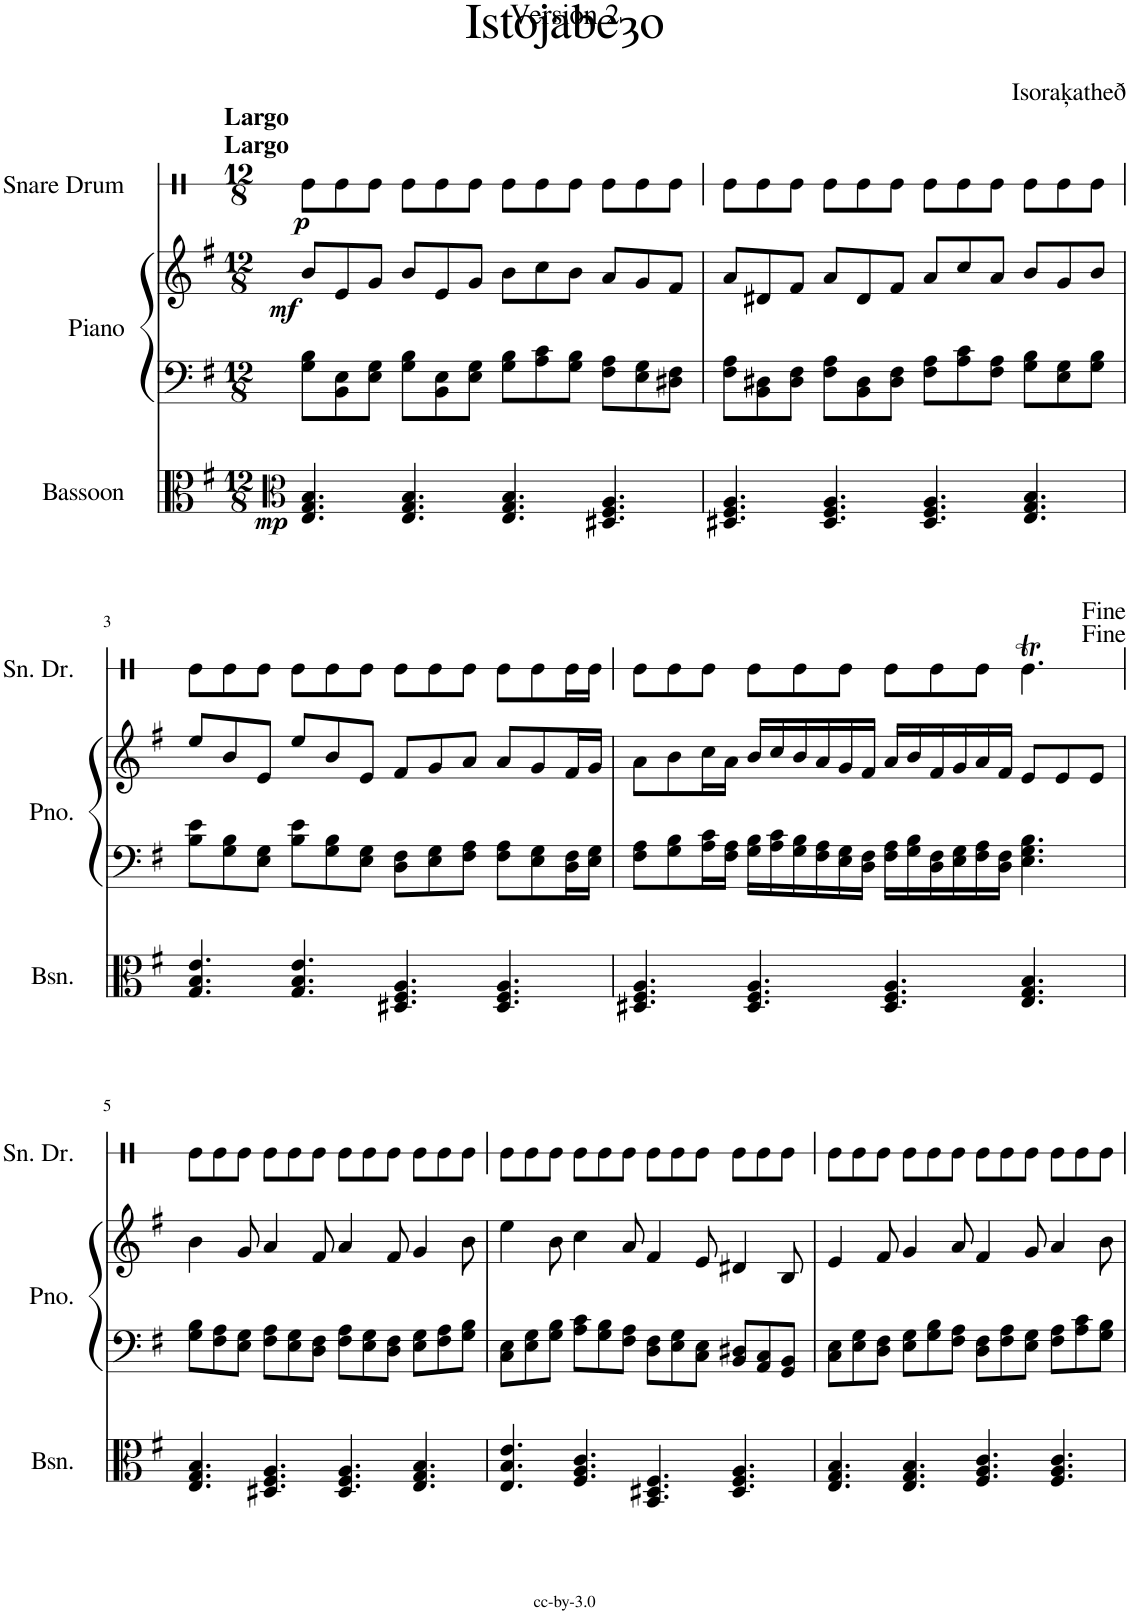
**kern	**dynam	**kern	**kern	**dynam	**kern	**dynam
*part3	*part3	*part2	*part2	*part2	*part1	*part1
*staff4	*staff4	*staff3	*staff2	*staff2/3	*staff1	*staff1
*I"Bassoon	*	*I"Piano	*	*	*I"Snare Drum	*
*I'Bsn.	*	*I'Pno.	*	*	*I'Sn. Dr.	*
*	*	*	*	*	*stria1	*
*clefC3	*	*clefF4	*clefG2	*	*clefX	*
*k[f#]	*	*k[f#]	*k[f#]	*	*k[]	*
*M12/8	*	*M12/8	*M12/8	*	*M12/8	*
=1	=1	=1	=1	=1	=1	=1
!	!	!	!	!	!LO:TX:a:B:t=Largo	!
!	!	!	!	!	!LO:TX:a:B:t=Largo	!
!	!LO:DY:b	!	!	!LO:DY:b	!	!LO:DY:b
4.E/ 4.G/ 4.B/	mp	8G\ 8B\L	8b/L	mf	8Re\L	p
.	.	8BB\ 8E\	8e/	.	8Re\	.
.	.	8E\ 8G\J	8g/J	.	8Re\J	.
4.E/ 4.G/ 4.B/	.	8G\ 8B\L	8b/L	.	8Re\L	.
.	.	8BB\ 8E\	8e/	.	8Re\	.
.	.	8E\ 8G\J	8g/J	.	8Re\J	.
4.E/ 4.G/ 4.B/	.	8G\ 8B\L	8b\L	.	8Re\L	.
.	.	8A\ 8c\	8cc\	.	8Re\	.
.	.	8G\ 8B\J	8b\J	.	8Re\J	.
4.D#X/ 4.F#/ 4.A/	.	8F#\ 8A\L	8a/L	.	8Re\L	.
.	.	8E\ 8G\	8g/	.	8Re\	.
.	.	8D#X\ 8F#\J	8f#/J	.	8Re\J	.
=2	=2	=2	=2	=2	=2	=2
4.D#X/ 4.F#/ 4.A/	.	8F#\ 8A\L	8a/L	.	8Re\L	.
.	.	8BB\ 8D#X\	8d#X/	.	8Re\	.
.	.	8D#\ 8F#\J	8f#/J	.	8Re\J	.
4.D#/ 4.F#/ 4.A/	.	8F#\ 8A\L	8a/L	.	8Re\L	.
.	.	8BB\ 8D#\	8d#/	.	8Re\	.
.	.	8D#\ 8F#\J	8f#/J	.	8Re\J	.
4.D#/ 4.F#/ 4.A/	.	8F#\ 8A\L	8a/L	.	8Re\L	.
.	.	8A\ 8c\	8cc/	.	8Re\	.
.	.	8F#\ 8A\J	8a/J	.	8Re\J	.
4.E/ 4.G/ 4.B/	.	8G\ 8B\L	8b/L	.	8Re\L	.
.	.	8E\ 8G\	8g/	.	8Re\	.
.	.	8G\ 8B\J	8b/J	.	8Re\J	.
!!LO:LB:g=z
=3	=3	=3	=3	=3	=3	=3
4.G/ 4.B/ 4.e/	.	8B\ 8e\L	8ee/L	.	8Re\L	.
.	.	8G\ 8B\	8b/	.	8Re\	.
.	.	8E\ 8G\J	8e/J	.	8Re\J	.
4.G/ 4.B/ 4.e/	.	8B\ 8e\L	8ee/L	.	8Re\L	.
.	.	8G\ 8B\	8b/	.	8Re\	.
.	.	8E\ 8G\J	8e/J	.	8Re\J	.
4.D#X/ 4.F#/ 4.A/	.	8D\ 8F#\L	8f#/L	.	8Re\L	.
.	.	8E\ 8G\	8g/	.	8Re\	.
.	.	8F#\ 8A\J	8a/J	.	8Re\J	.
4.D#/ 4.F#/ 4.A/	.	8F#\ 8A\L	8a/L	.	8Re\L	.
.	.	8E\ 8G\	8g/	.	8Re\	.
.	.	16D\ 16F#\L	16f#/L	.	16Re\L	.
.	.	16E\ 16G\JJ	16g/JJ	.	16Re\JJ	.
=4	=4	=4	=4	=4	=4	=4
4.D#X/ 4.F#/ 4.A/	.	8F#\ 8A\L	8a\L	.	8Re\L	.
.	.	8G\ 8B\	8b\	.	8Re\	.
.	.	16A\ 16c\L	16cc\L	.	8Re\J	.
.	.	16F#\ 16A\JJ	16a\JJ	.	.	.
4.D#/ 4.F#/ 4.A/	.	16G\ 16B\LL	16b/LL	.	8Re\L	.
.	.	16A\ 16c\	16cc/	.	.	.
.	.	16G\ 16B\	16b/	.	8Re\	.
.	.	16F#\ 16A\	16a/	.	.	.
.	.	16E\ 16G\	16g/	.	8Re\J	.
.	.	16D\ 16F#\JJ	16f#/JJ	.	.	.
4.D#/ 4.F#/ 4.A/	.	16F#\ 16A\LL	16a/LL	.	8Re\L	.
.	.	16G\ 16B\	16b/	.	.	.
.	.	16D\ 16F#\	16f#/	.	8Re\	.
.	.	16E\ 16G\	16g/	.	.	.
.	.	16F#\ 16A\	16a/	.	8Re\J	.
.	.	16D\ 16F#\JJ	16f#/JJ	.	.	.
4.E/ 4.G/ 4.B/	.	4.E\ 4.G\ 4.B\	8e/L	.	4.Ret\	.
.	.	.	8e/	.	.	.
.	.	.	8e/J	.	.	.
!!LO:LB:g=z
=5	=5	=5	=5	=5	=5	=5
4.E/ 4.G/ 4.B/	.	8G\ 8B\L	4b\	.	8Re\L	.
.	.	8F#\ 8A\	.	.	8Re\	.
.	.	8E\ 8G\J	8g/	.	8Re\J	.
4.D#X/ 4.F#/ 4.A/	.	8F#\ 8A\L	4a/	.	8Re\L	.
.	.	8E\ 8G\	.	.	8Re\	.
.	.	8D\ 8F#\J	8f#/	.	8Re\J	.
4.D#/ 4.F#/ 4.A/	.	8F#\ 8A\L	4a/	.	8Re\L	.
.	.	8E\ 8G\	.	.	8Re\	.
.	.	8D\ 8F#\J	8f#/	.	8Re\J	.
4.E/ 4.G/ 4.B/	.	8E\ 8G\L	4g/	.	8Re\L	.
.	.	8F#\ 8A\	.	.	8Re\	.
.	.	8G\ 8B\J	8b\	.	8Re\J	.
=6	=6	=6	=6	=6	=6	=6
4.E/ 4.B/ 4.e/	.	8C\ 8E\L	4ee\	.	8Re\L	.
.	.	8E\ 8G\	.	.	8Re\	.
.	.	8G\ 8B\J	8b\	.	8Re\J	.
4.F#/ 4.A/ 4.c/	.	8A\ 8c\L	4cc\	.	8Re\L	.
.	.	8G\ 8B\	.	.	8Re\	.
.	.	8F#\ 8A\J	8a/	.	8Re\J	.
4.BB/ 4.D#X/ 4.F#/	.	8D\ 8F#\L	4f#/	.	8Re\L	.
.	.	8E\ 8G\	.	.	8Re\	.
.	.	8C\ 8E\J	8e/	.	8Re\J	.
4.D#/ 4.F#/ 4.A/	.	8BB/ 8D#X/L	4d#X/	.	8Re\L	.
.	.	8AA/ 8C/	.	.	8Re\	.
.	.	8GG/ 8BB/J	8B/	.	8Re\J	.
=7	=7	=7	=7	=7	=7	=7
4.E/ 4.G/ 4.B/	.	8C\ 8E\L	4e/	.	8Re\L	.
.	.	8E\ 8G\	.	.	8Re\	.
.	.	8D\ 8F#\J	8f#/	.	8Re\J	.
4.E/ 4.G/ 4.B/	.	8E\ 8G\L	4g/	.	8Re\L	.
.	.	8G\ 8B\	.	.	8Re\	.
.	.	8F#\ 8A\J	8a/	.	8Re\J	.
4.F#/ 4.A/ 4.c/	.	8D\ 8F#\L	4f#/	.	8Re\L	.
.	.	8F#\ 8A\	.	.	8Re\	.
.	.	8E\ 8G\J	8g/	.	8Re\J	.
4.F#/ 4.A/ 4.c/	.	8F#\ 8A\L	4a/	.	8Re\L	.
.	.	8A\ 8c\	.	.	8Re\	.
.	.	8G\ 8B\J	8b\	.	8Re\J	.
=	=	=	=	=	=	=
*-	*-	*-	*-	*-	*-	*-
